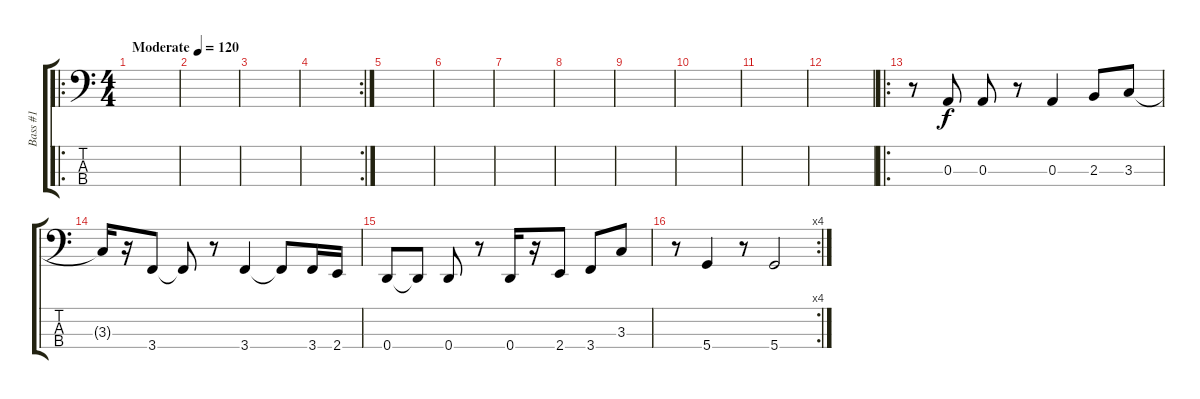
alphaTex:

\track ("Bass #1" "Bass #1") {instrument electricbasspick}
\staff {score tabs}
\tuning (G2 D2 A1 D1) {hide}
\ro
\ts (4 4)
\tempo (120 "Moderate")
\clef f4
\ks c
|
|
|
\rc 2
|
|
|
|
|
|
|
|
|
\ro
r.8 0.3.8 0.3.8 r.8 0.3.4 2.3.8 3.3.8 |
3.3{t}.16 r.16 3.4.8 3.4{t}.8 r.8 3.4.4 3.4{t}.8 3.4.16 2.4.16 |
0.4.8 0.4{t}.8 0.4.8 r.8 0.4.16 r.16 2.4.8 3.4.8 3.3.8 |
\rc 4
r.8 5.4.4 r.8 5.4.2
